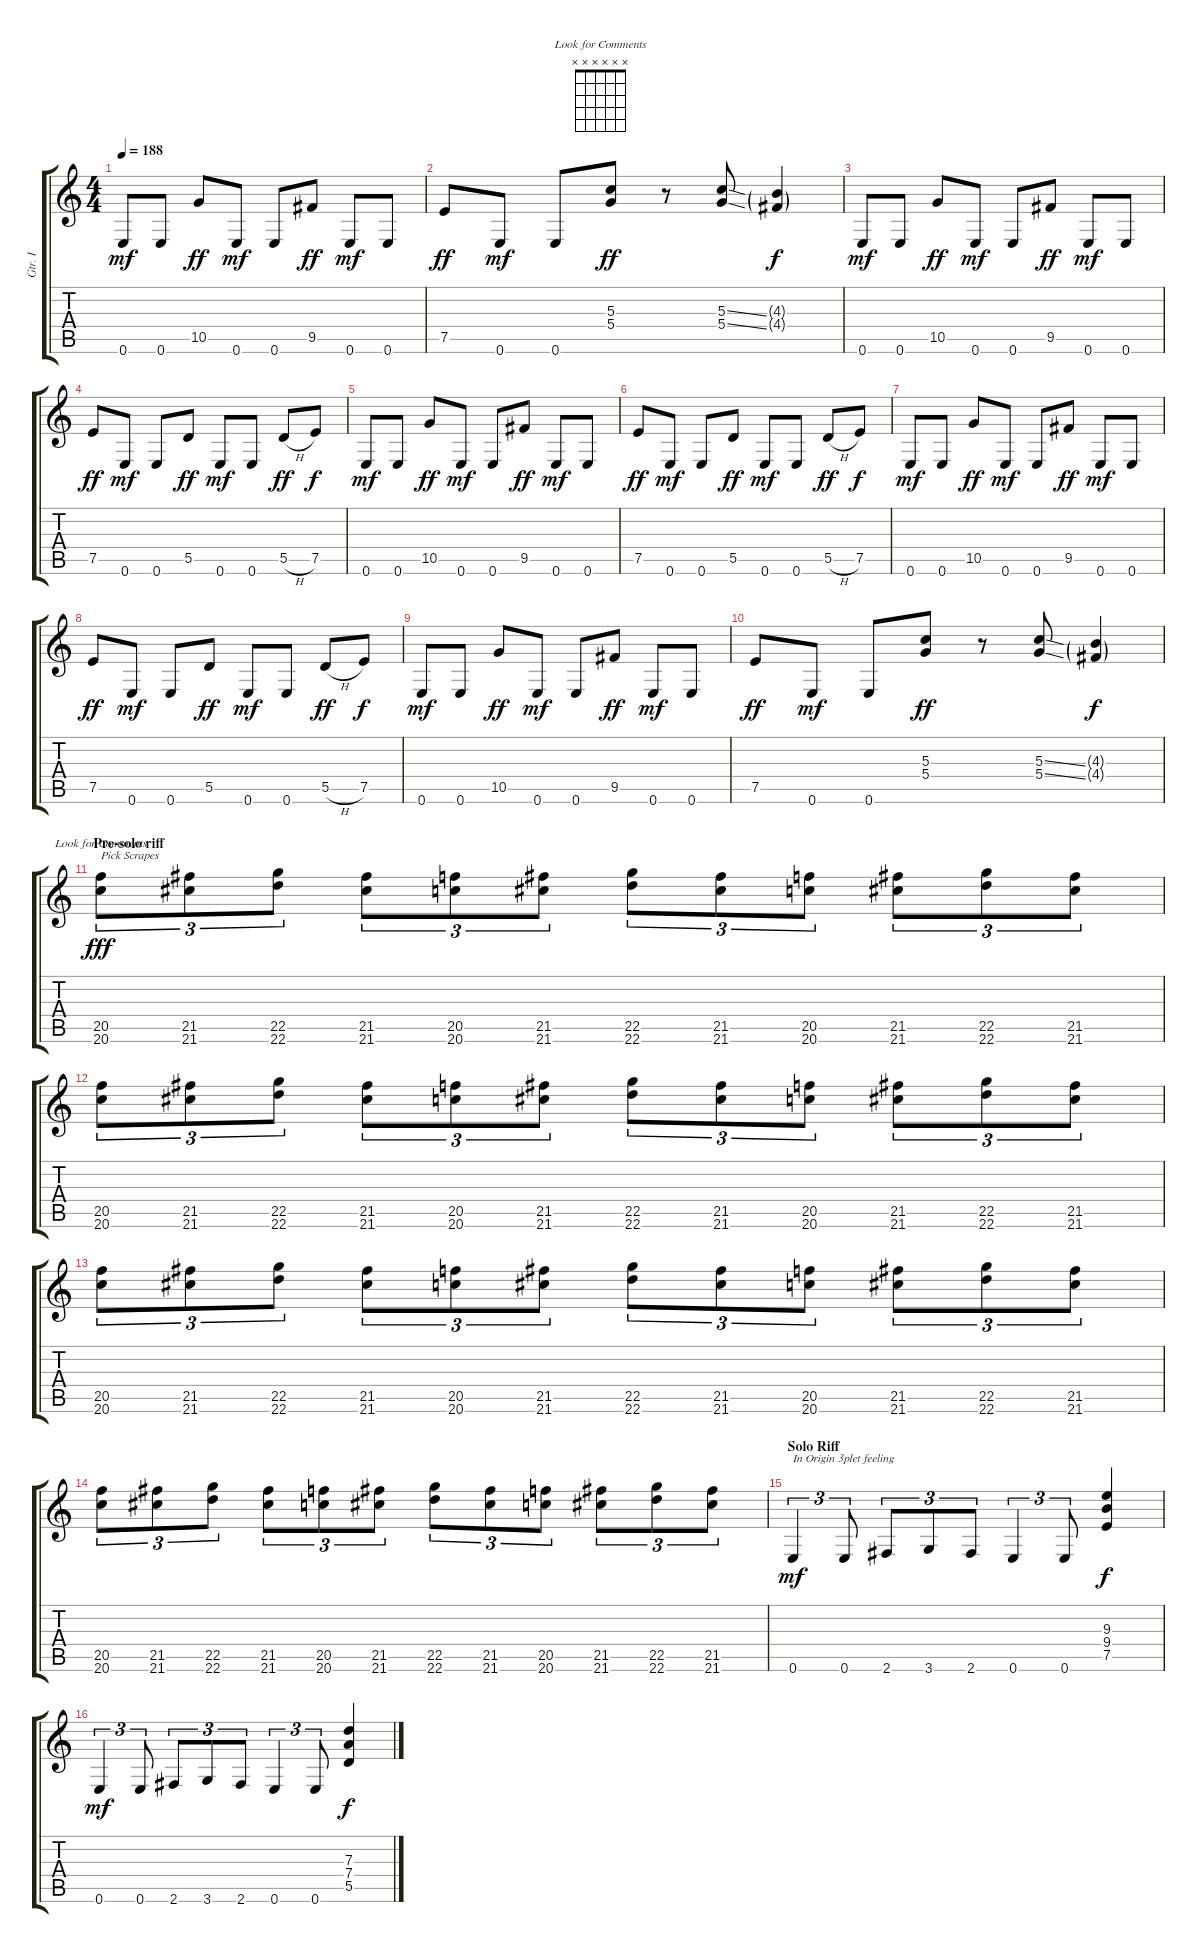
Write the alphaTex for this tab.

\track ("Gtr. I" "Gtr. I") {instrument overdrivenguitar}
\staff {score tabs}
\tuning (E4 B3 G3 D3 A2 E2) {hide}
\chord ("Look for Comments" x x x x x x)
\ts (4 4)
\tempo 188
\clef g2
\ks c
0.6.8{dy mf} 0.6.8 10.5.8{dy ff} 0.6.8{dy mf} 0.6.8 9.5.8{dy ff} 0.6.8{dy mf} 0.6.8 |
7.5.8{dy ff} 0.6.8{dy mf} 0.6.8 (5.3 5.4).8{dy ff} r.8 (5.3{ss} 5.4{ss}).8 (4.3{g} 4.4{g}).4{dy f} |
0.6.8{dy mf} 0.6.8 10.5.8{dy ff} 0.6.8{dy mf} 0.6.8 9.5.8{dy ff} 0.6.8{dy mf} 0.6.8 |
7.5.8{dy ff} 0.6.8{dy mf} 0.6.8 5.5.8{dy ff} 0.6.8{dy mf} 0.6.8 5.5{h}.8{dy ff} 7.5.8{dy f} |
0.6.8{dy mf} 0.6.8 10.5.8{dy ff} 0.6.8{dy mf} 0.6.8 9.5.8{dy ff} 0.6.8{dy mf} 0.6.8 |
7.5.8{dy ff} 0.6.8{dy mf} 0.6.8 5.5.8{dy ff} 0.6.8{dy mf} 0.6.8 5.5{h}.8{dy ff} 7.5.8{dy f} |
0.6.8{dy mf} 0.6.8 10.5.8{dy ff} 0.6.8{dy mf} 0.6.8 9.5.8{dy ff} 0.6.8{dy mf} 0.6.8 |
7.5.8{dy ff} 0.6.8{dy mf} 0.6.8 5.5.8{dy ff} 0.6.8{dy mf} 0.6.8 5.5{h}.8{dy ff} 7.5.8{dy f} |
0.6.8{dy mf} 0.6.8 10.5.8{dy ff} 0.6.8{dy mf} 0.6.8 9.5.8{dy ff} 0.6.8{dy mf} 0.6.8 |
7.5.8{dy ff} 0.6.8{dy mf} 0.6.8 (5.3 5.4).8{dy ff} r.8 (5.3{ss} 5.4{ss}).8 (4.3{g} 4.4{g}).4{dy f} |
\section ("" "Pre-solo riff")
(20.5 20.6).8{tu (3 2) ch "Look for Comments" txt "Pick Scrapes" dy fff instrument guitarfretnoise} (21.5 21.6).8{tu (3 2)} (22.5 22.6).8{tu (3 2)} (21.5 21.6).8{tu (3 2)} (20.5 20.6).8{tu (3 2)} (21.5 21.6).8{tu (3 2)} (22.5 22.6).8{tu (3 2)} (21.5 21.6).8{tu (3 2)} (20.5 20.6).8{tu (3 2)} (21.5 21.6).8{tu (3 2)} (22.5 22.6).8{tu (3 2)} (21.5 21.6).8{tu (3 2)} |
(20.5 20.6).8{tu (3 2) instrument guitarfretnoise} (21.5 21.6).8{tu (3 2)} (22.5 22.6).8{tu (3 2)} (21.5 21.6).8{tu (3 2)} (20.5 20.6).8{tu (3 2)} (21.5 21.6).8{tu (3 2)} (22.5 22.6).8{tu (3 2)} (21.5 21.6).8{tu (3 2)} (20.5 20.6).8{tu (3 2)} (21.5 21.6).8{tu (3 2)} (22.5 22.6).8{tu (3 2)} (21.5 21.6).8{tu (3 2)} |
(20.5 20.6).8{tu (3 2) instrument guitarfretnoise} (21.5 21.6).8{tu (3 2)} (22.5 22.6).8{tu (3 2)} (21.5 21.6).8{tu (3 2)} (20.5 20.6).8{tu (3 2)} (21.5 21.6).8{tu (3 2)} (22.5 22.6).8{tu (3 2)} (21.5 21.6).8{tu (3 2)} (20.5 20.6).8{tu (3 2)} (21.5 21.6).8{tu (3 2)} (22.5 22.6).8{tu (3 2)} (21.5 21.6).8{tu (3 2)} |
(20.5 20.6).8{tu (3 2) instrument guitarfretnoise} (21.5 21.6).8{tu (3 2)} (22.5 22.6).8{tu (3 2)} (21.5 21.6).8{tu (3 2)} (20.5 20.6).8{tu (3 2)} (21.5 21.6).8{tu (3 2)} (22.5 22.6).8{tu (3 2)} (21.5 21.6).8{tu (3 2)} (20.5 20.6).8{tu (3 2)} (21.5 21.6).8{tu (3 2)} (22.5 22.6).8{tu (3 2)} (21.5 21.6).8{tu (3 2)} |
\section ("" "Solo Riff")
0.6.4{tu (3 2) txt "In Origin 3plet feeling" dy mf instrument overdrivenguitar} 0.6.8{tu (3 2)} 2.6.8{tu (3 2)} 3.6.8{tu (3 2)} 2.6.8{tu (3 2)} 0.6.4{tu (3 2)} 0.6.8{tu (3 2)} (9.3 9.4 7.5).4{dy f} |
0.6.4{tu (3 2) dy mf} 0.6.8{tu (3 2)} 2.6.8{tu (3 2)} 3.6.8{tu (3 2)} 2.6.8{tu (3 2)} 0.6.4{tu (3 2)} 0.6.8{tu (3 2)} (7.3 7.4 5.5).4{dy f}
